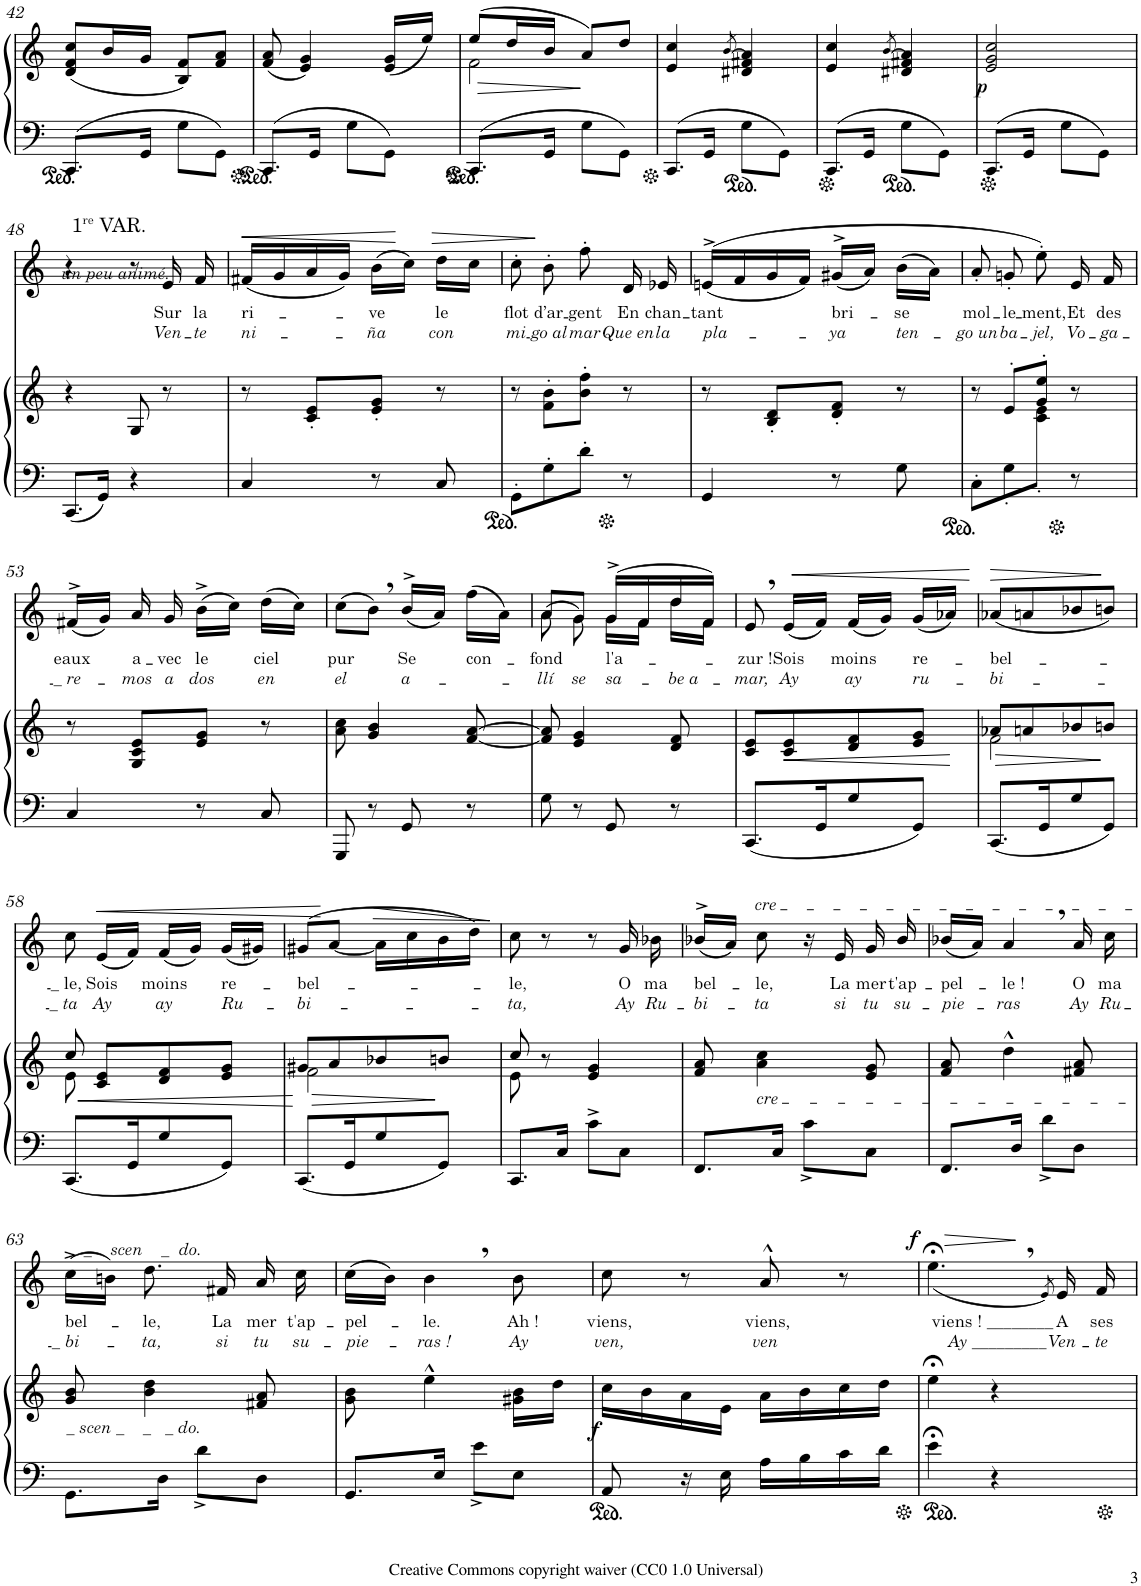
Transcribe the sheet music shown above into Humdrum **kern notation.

**kern	**kern	**dynam	**kern	**text	**text	**dynam
*part2	*part2	*part2	*part1	*part1	*part1	*part1
*staff3	*staff2	*staff2/3	*staff1	*staff1	*staff1	*staff1
*I"Piano	*	*	*I"Chant Voice	*	*	*
*I'Pno	*	*	*	*	*	*
!!LO:PB:g=z
*clefF4	*clefG2	*	*clefG2	*	*	*
*k[]	*k[]	*	*k[]	*	*	*
*M2/4	*M2/4	*	*M2/4	*	*	*
=42	=42	=42	=42	=42	=42	=42
8.CC/L	(8d/ 8f/ 8cc/L	.	2r	.	.	.
.	16b/L	.	.	.	.	.
16GG/Jk	16g/JJ	.	.	.	.	.
8G\L	8B/ 8f/L)	.	.	.	.	.
8GG\J	8f/ 8a/J	.	.	.	.	.
=43	=43	=43	=43	=43	=43	=43
8.CC/L	(8f/ 8a/	.	2r	.	.	.
.	4e/ 4g/)	.	.	.	.	.
16GG/Jk	.	.	.	.	.	.
8G\L	.	.	.	.	.	.
8GG\J	(16e/ 16g/LL	.	.	.	.	.
.	16ee/JJ)	.	.	.	.	.
=44	=44	=44	=44	=44	=44	=44
!	!	!LO:HP:b	!	!	!	!
*	*^	*	*	*	*	*
8.CC/L	(8ee/L	2f\	>	2r	.	.	.
.	16dd/L	.	.	.	.	.	.
16GG/Jk	16b/JJ	.	.	.	.	.	.
8G\L	8a/L)	.	]	.	.	.	.
8GG\J	8dd/J	.	.	.	.	.	.
*	*v	*v	*	*	*	*	*
=45	=45	=45	=45	=45	=45	=45
8.CC/L	4e/ 4cc/	.	2r	.	.	.
16GG/Jk	.	.	.	.	.	.
.	(>8qb/	.	.	.	.	.
8G\L	4d#X/ 4f#X/ 4a/)	.	.	.	.	.
8GG\J	.	.	.	.	.	.
=46	=46	=46	=46	=46	=46	=46
8.CC/L	4e/ 4cc/	.	2r	.	.	.
16GG/Jk	.	.	.	.	.	.
.	(>8qb/	.	.	.	.	.
8G\L	4d#X/ 4f#X/ 4a/)	.	.	.	.	.
8GG\J	.	.	.	.	.	.
=47	=47	=47	=47	=47	=47	=47
!	!	!LO:DY:b	!	!	!	!
8.CC/L	2e/ 2g/ 2cc/	p	2r	.	.	.
16GG/Jk	.	.	.	.	.	.
8G\L	.	.	.	.	.	.
8GG\J	.	.	.	.	.	.
!!LO:LB:g=z
=48	=48	=48	=48	=48	=48	=48
!	!	!	!LO:TX:a:t=1	!	!	!
!	!	!	!LO:TX:a:t=re	!	!	!
!	!	!	!LO:TX:a:t=VAR.	!	!	!
!	!	!	!LO:TX:b:i:t=un peu animé.	!	!	!
8.CC/L	4r	.	4r	.	.	.
16GG/Jk	.	.	.	.	.	.
4r	8G/	.	8r	.	.	.
!	!	!	!	!LO:LY:b	!LO:LY:b	!
.	8r	.	16e/	Sur	Ven-	.
!	!	!	!	!LO:LY:b	!LO:LY:b	!
.	.	.	16f/	la	-te	.
=49	=49	=49	=49	=49	=49	=49
!	!	!	!	!LO:LY:b	!LO:LY:b	!LO:HP:b
4C/	8r	.	(16f#X/LL	ri-	ni-	<
.	.	.	16g/	.	.	.
.	8c/' 8e/'L	.	16a/	.	.	.
.	.	.	16g/JJ)	.	.	.
!	!	!	!	!LO:LY:b	!LO:LY:b	!
8r	8e/' 8g/'J	.	(16b\LL	-ve	-ña	.
.	.	.	16cc\JJ)	.	.	[
!	!	!	!	!LO:LY:b	!LO:LY:b	!LO:HP:b
8C/	8r	.	16dd\LL	le	con	>
.	.	.	16cc\JJ	.	.	.
=50	=50	=50	=50	=50	=50	=50
!	!	!	!	!LO:LY:b	!LO:LY:b	!
8GG'\L	8r	.	8cc'\	flot	mi-	.
!	!	!	!	!LO:LY:b	!LO:LY:b	!
8G'\	8f\' 8b\'L	.	8b'\	d’ar-	-go al	]
!	!	!	!	!LO:LY:b	!LO:LY:b	!
8d'\J	8b\' 8ff\'J	.	8ff'\	-gent	mar	.
!	!	!	!	!LO:LY:b	!LO:LY:b	!
8r	8r	.	16d/	En	Que en	.
!	!	!	!	!LO:LY:b	!LO:LY:b	!
.	.	.	16e-X/	chan-	la	.
=51	=51	=51	=51	=51	=51	=51
!	!	!	!	!LO:LY:b	!LO:LY:b	!
4GG/	8r	.	((16en^>/LL	-tant	pla-	.
.	.	.	16f/	.	.	.
.	8B/' 8d/'L	.	16g/	.	.	.
.	.	.	16f/JJ)	.	.	.
!	!	!	!	!LO:LY:b	!LO:LY:b	!
8r	8d/' 8f/'J	.	(16g#X^>/LL	bri-	-ya	.
.	.	.	16a/JJ)	.	.	.
!	!	!	!	!LO:LY:b	!LO:LY:b	!
8G\	8r	.	(16b\LL	-se	ten-	.
.	.	.	16a\JJ)	.	.	.
=52	=52	=52	=52	=52	=52	=52
*ped	*	*	*	*	*	*
*	*^	*	*	*	*	*
!	!	!	!	!	!LO:LY:b	!LO:LY:b	!
8C'\L	8r	4ryy	.	8a'/	mol-	-go un	.
!	!	!	!	!	!LO:LY:b	!LO:LY:b	!
8G'<\	8e'>/L	.	.	8gn'/	-le-	ba-	.
!	!	!	!	!	!LO:LY:b	!LO:LY:b	!
8ryy	8g/'> 8ee/'>J	8c\'< 8e\'<J	.	8ee'\)	-ment,	-jel,	.
*	*Xped	*	*	*	*	*	*
!	!	!	!	!	!LO:LY:b	!LO:LY:b	!
8r	8r	8ryy	.	16e/	Et	Vo-	.
!	!	!	!	!	!LO:LY:b	!LO:LY:b	!
.	.	.	.	16f/	des	-ga-	.
*	*v	*v	*	*	*	*	*
!!LO:LB:g=z
=53	=53	=53	=53	=53	=53	=53
!	!	!	!	!LO:LY:b	!LO:LY:b	!
4C/	8r	.	(16f#X^>/LL	eaux	-_ re-	.
.	.	.	16g/JJ)	.	.	.
!	!	!	!	!LO:LY:b	!LO:LY:b	!
.	8G/ 8c/ 8e/L	.	16a/	a-	-mos	.
!	!	!	!	!LO:LY:b	!LO:LY:b	!
.	.	.	16g/	-vec	a	.
!	!	!	!	!LO:LY:b	!LO:LY:b	!
8r	8e/ 8g/J	.	(16b^\LL	le	dos	.
.	.	.	16cc\JJ)	.	.	.
!	!	!	!	!LO:LY:b	!LO:LY:b	!
8C/	8r	.	(16dd\LL	ciel	en	.
.	.	.	16cc\JJ)	.	.	.
=54	=54	=54	=54	=54	=54	=54
!	!	!	!	!LO:LY:b	!LO:LY:b	!
8GGG/	8a\ 8cc\	.	(8cc\L	pur	el	.
8r	4g/ 4b/	.	8b,\J)	.	.	.
!	!	!	!	!LO:LY:b	!LO:LY:b	!
8GG/	.	.	(16b^>/LL	Se	-a-	.
.	.	.	16a/JJ)	.	.	.
!	!	!	!	!LO:LY:b	!	!
8r	[8f/ [8a/	.	(16ff\LL	con-	.	.
.	.	.	16a\JJ)	.	.	.
=55	=55	=55	=55	=55	=55	=55
!	!	!	!	!LO:LY:b	!LO:LY:b	!
*	*	*	*^	*	*	*
8G\	8f/] 8a/]	.	8a/L	(>8a\	-fond	-llí	.
!	!	!	!	!	!	!LO:LY:b	!
8r	4e/ 4g/	.	8g/J	8g\)	.	se	.
!	!	!	!	!	!LO:LY:b	!LO:LY:b	!
8GG/	.	.	(>16g^>/LL	16g\LL	l'a-	sa-	.
.	.	.	16f/	16f\JJ	.	.	.
!	!	!	!	!	!	!LO:LY:b	!
8r	8d/ 8f/	.	16dd/	16dd\LL	.	-be a-	.
.	.	.	16f/JJ)	16f\JJ	.	.	.
=56	=56	=56	=56	=56	=56	=56	=56
!	!	!	!	!	!LO:LY:b	!LO:LY:b	!
*	*	*	*v	*v	*	*	*
8.CC/L	8c/ 8e/L	.	8e,/	-zur !	-mar,	.
!	!	!LO:HP:b	!	!LO:LY:b	!LO:LY:b	!LO:HP:b
.	8c/ 8e/	<	(16e/LL	Sois	Ay	<
16GG/K	.	.	16f/JJ)	.	.	.
!	!	!	!	!LO:LY:b	!LO:LY:b	!
8G/	8d/ 8f/	.	(16f/LL	moins	ay	.
.	.	.	16g/JJ)	.	.	.
!	!	!	!	!LO:LY:b	!LO:LY:b	!
8GG/J	8e/ 8g/J	.	(16g/LL	re-	ru-	.
.	.	.	16a-X/JJ)	.	.	.
.	.	[	.	.	.	[
=57	=57	=57	=57	=57	=57	=57
!	!	!LO:HP:b	!	!LO:LY:b	!LO:LY:b	!LO:HP:b
*	*^	*	*	*	*	*
8.CC/L	8a-X/L	2f\	>	(8a-X/L	-bel-	-bi-	>
.	8an/	.	.	8an/	.	.	.
16GG/K	.	.	.	.	.	.	.
8G/	8b-X/	.	.	8b-X/	.	.	.
8GG/J	8bn/J	.	]	8bn/J)	.	.	.
*	*v	*v	*	*	*	*	*
.	.	.	.	.	.	]
!!LO:LB:g=z
=58	=58	=58	=58	=58	=58	=58
*	*^	*	*	*	*	*
!	!	!	!	!	!LO:LY:b	!LO:LY:b	!
8.CC/L	8cc/	8e\	.	8cc\	_ le,	-_ ta	.
!	!	!	!LO:HP:b	!	!LO:LY:b	!LO:LY:b	!LO:HP:b
.	8c/ 8e/L	4.ryy	<	(16e/LL	Sois	Ay	<
16GG/K	.	.	.	16f/JJ)	.	.	.
!	!	!	!	!	!LO:LY:b	!LO:LY:b	!
8G/	8d/ 8f/	.	.	(16f/LL	moins	ay	.
.	.	.	.	16g/JJ)	.	.	.
!	!	!	!	!	!LO:LY:b	!LO:LY:b	!
8GG/J	8e/ 8g/J	.	.	(16g/LL	re-	Ru-	.
.	.	.	.	16g#X/JJ)	.	.	.
=59	=59	=59	=59	=59	=59	=59	=59
!	!	!	!LO:HP:b	!	!LO:LY:b	!LO:LY:b	!
8.CC/L	8g#X/L	2f\	>	(8g#X/L	-bel-	-bi-	.
.	8a/	.	[	[<8a/J	.	.	[
16GG/K	.	.	.	.	.	.	.
!	!	!	!	!	!	!	!LO:HP:b
8G/	8b-X/	.	.	16a\LL]	.	.	>
.	.	.	.	16cc\	.	.	.
8GG/J	8bn/J	.	]	16b\	.	.	.
.	.	.	.	16dd\JJ)	.	.	.
*	*v	*v	*	*	*	*	*
.	.	.	.	.	.	]
=60	=60	=60	=60	=60	=60	=60
*	*^	*	*	*	*	*
!	!	!	!	!	!LO:LY:b	!LO:LY:b	!
8.CC/L	8cc/	8e\	.	8cc\	le,	-ta,	.
.	8r	4.ryy	.	8r	.	.	.
16C/Jk	.	.	.	.	.	.	.
8c^\L	4e/ 4g/	.	.	8r	.	.	.
!	!	!	!	!	!LO:LY:b	!LO:LY:b	!
8C\J	.	.	.	16g/	O	Ay	.
!	!	!	!	!	!LO:LY:b	!LO:LY:b	!
.	.	.	.	16b-X\	ma	Ru-	.
*	*v	*v	*	*	*	*	*
=61	=61	=61	=61	=61	=61	=61
!	!	!	!	!LO:LY:b	!LO:LY:b	!
8.FF/L	8f/ 8a/	.	(16b-X^>/LL	bel-	-bi-	.
.	.	.	16a/JJ)	.	.	.
!	!	!	!LO:TX:a:i:t=cre	!	!	!
!	!LO:TX:b:i:t=cre	!	!	!	!	!
!	!	!	!	!LO:LY:b	!LO:LY:b	!
.	4a\ 4cc\	.	8cc\	-le,	-ta	.
16C/Jk	.	.	.	.	.	.
8c^<\L	.	.	16r	.	.	.
!	!	!	!	!LO:LY:b	!LO:LY:b	!
.	.	.	16e/	La	si	.
!	!	!	!	!LO:LY:b	!LO:LY:b	!
8C\J	8e/ 8g/	.	16g/	mer	tu	.
!	!	!	!	!LO:LY:b	!LO:LY:b	!
.	.	.	16b-/	t'ap-	su-	.
=62	=62	=62	=62	=62	=62	=62
!	!	!	!	!LO:LY:b	!LO:LY:b	!
8.FF/L	8f/ 8a/	.	(16b-X/LL	-pel-	-pie-	.
.	.	.	16a/JJ)	.	.	.
!	!	!	!	!LO:LY:b	!LO:LY:b	!
.	4dd^^\	.	4a,/	-le !	-ras	.
16D/Jk	.	.	.	.	.	.
8d^<\L	.	.	.	.	.	.
!	!	!	!	!LO:LY:b	!LO:LY:b	!
8D\J	8f#X/ 8a/	.	16a/	O	Ay	.
!	!	!	!	!LO:LY:b	!LO:LY:b	!
.	.	.	16cc\	ma	Ru-	.
!!LO:LB:g=z
=63	=63	=63	=63	=63	=63	=63
!	!	!	!	!LO:LY:b	!LO:LY:b	!
8.GG\L	8g/ 8b/	.	(16cc^\LL	bel-	-_ bi-	.
.	.	.	16bn\JJ)	.	.	.
!	!	!	!	!LO:LY:b	!LO:LY:b	!
.	4b\ 4dd\	.	8.dd\	-le,	-ta,	.
16D\Jk	.	.	.	.	.	.
8d^<\L	.	.	.	.	.	.
!	!	!	!	!LO:LY:b	!LO:LY:b	!
.	.	.	16f#X/	La	si	.
!	!	!	!	!LO:LY:b	!LO:LY:b	!
8D\J	8f#X/ 8a/	.	16a/	mer	tu	.
!	!	!	!	!LO:LY:b	!LO:LY:b	!
.	.	.	16cc\	t'ap-	su-	.
=64	=64	=64	=64	=64	=64	=64
!	!	!	!	!LO:LY:b	!LO:LY:b	!
8.GG/L	8g\ 8b\	.	(16cc\LL	-pel-	-pie-	.
.	.	.	16b\JJ)	.	.	.
!	!	!	!	!LO:LY:b	!LO:LY:b	!
.	4ee^^\	.	4b,\	-le.	-ras !	.
16E/Jk	.	.	.	.	.	.
8e^<\L	.	.	.	.	.	.
!	!	!	!	!LO:LY:b	!LO:LY:b	!
8E\J	16g#X\ 16b\LL	.	8b\	Ah !	Ay	.
.	16dd\JJ	.	.	.	.	.
=65	=65	=65	=65	=65	=65	=65
!	!	!LO:DY:b	!	!LO:LY:b	!LO:LY:b	!
8AA/	16cc\LL	f	8cc\	viens,	ven,	.
.	16b\	.	.	.	.	.
16r	16a\	.	8r	.	.	.
16E\	16e\JJ	.	.	.	.	.
!	!	!	!	!LO:LY:b	!LO:LY:b	!
16A\LL	16a\LL	.	8a^^/	viens,	ven	.
16B\	16b\	.	.	.	.	.
16c\	16cc\	.	8r	.	.	.
16d\JJ	16dd\JJ	.	.	.	.	.
=66	=66	=66	=66	=66	=66	=66
!	!	!	!	!LO:LY:b	!LO:LY:b	!LO:HP:b
!	!	!	!	!	!	!LO:DY:n=1:a
4e;<\	4ee;<\	.	(<4.ee;<,\	viens ! ________	Ay _________	> f
4r	4r	.	.	.	.	.
.	.	.	8qe/)	.	.	.
!	!	!	!	!LO:LY:b	!LO:LY:b	!
.	.	.	16e/	A	Ven-	]
!	!	!	!	!LO:LY:b	!LO:LY:b	!
.	.	.	16f/	ses	-te	.
=	=	=	=	=	=	=
*-	*-	*-	*-	*-	*-	*-
